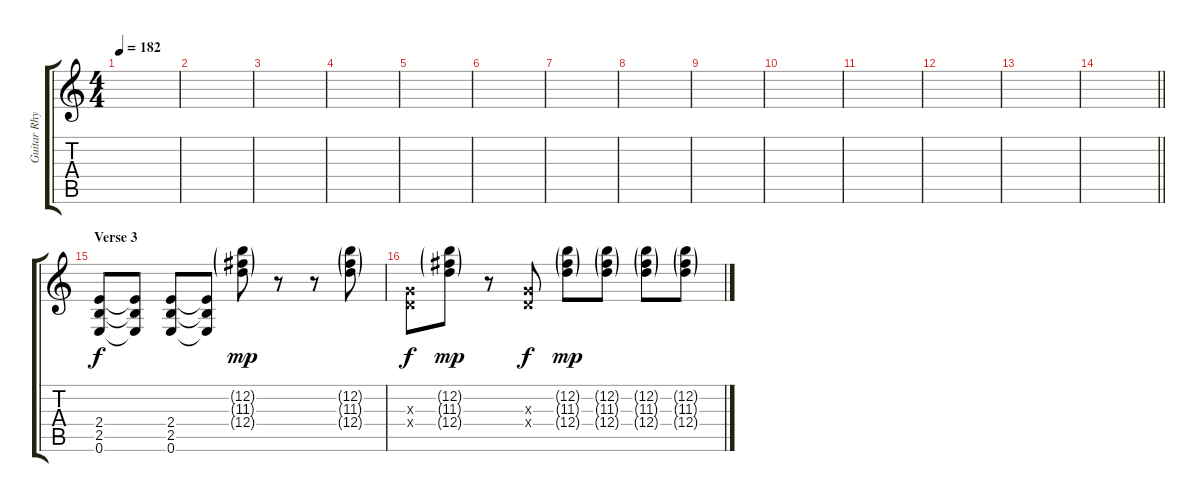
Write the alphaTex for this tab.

\track ("Guitar Rhythm" "Guitar Rhy") {instrument distortionguitar}
\staff {score tabs}
\tuning (E4 B3 G3 D3 A2 E2) {hide}
\ts (4 4)
\tempo 182
\clef g2
\ks c
|
|
|
|
|
|
|
|
|
|
|
|
|
\barLineRight lightlight
|
\section ("" "Verse 3")
(2.4 2.5 0.6).8 (2.4{t} 2.5{t} 0.6{t}).8 (2.4 2.5 0.6).8 (2.4{t} 2.5{t} 0.6{t}).8 (12.2{g} 11.3{g} 12.4{g}).8{dy mp} r.8 r.8 (12.2{g} 11.3{g} 12.4{g}).8 |
(0.3{x} 0.4{x}).8{dy f} (12.2{g} 11.3{g} 12.4{g}).8{dy mp} r.8 (0.3{x} 0.4{x}).8{dy f} (12.2{g} 11.3{g} 12.4{g}).8{dy mp} (12.2{g} 11.3{g} 12.4{g}).8 (12.2{g} 11.3{g} 12.4{g}).8 (12.2{g} 11.3{g} 12.4{g}).8
